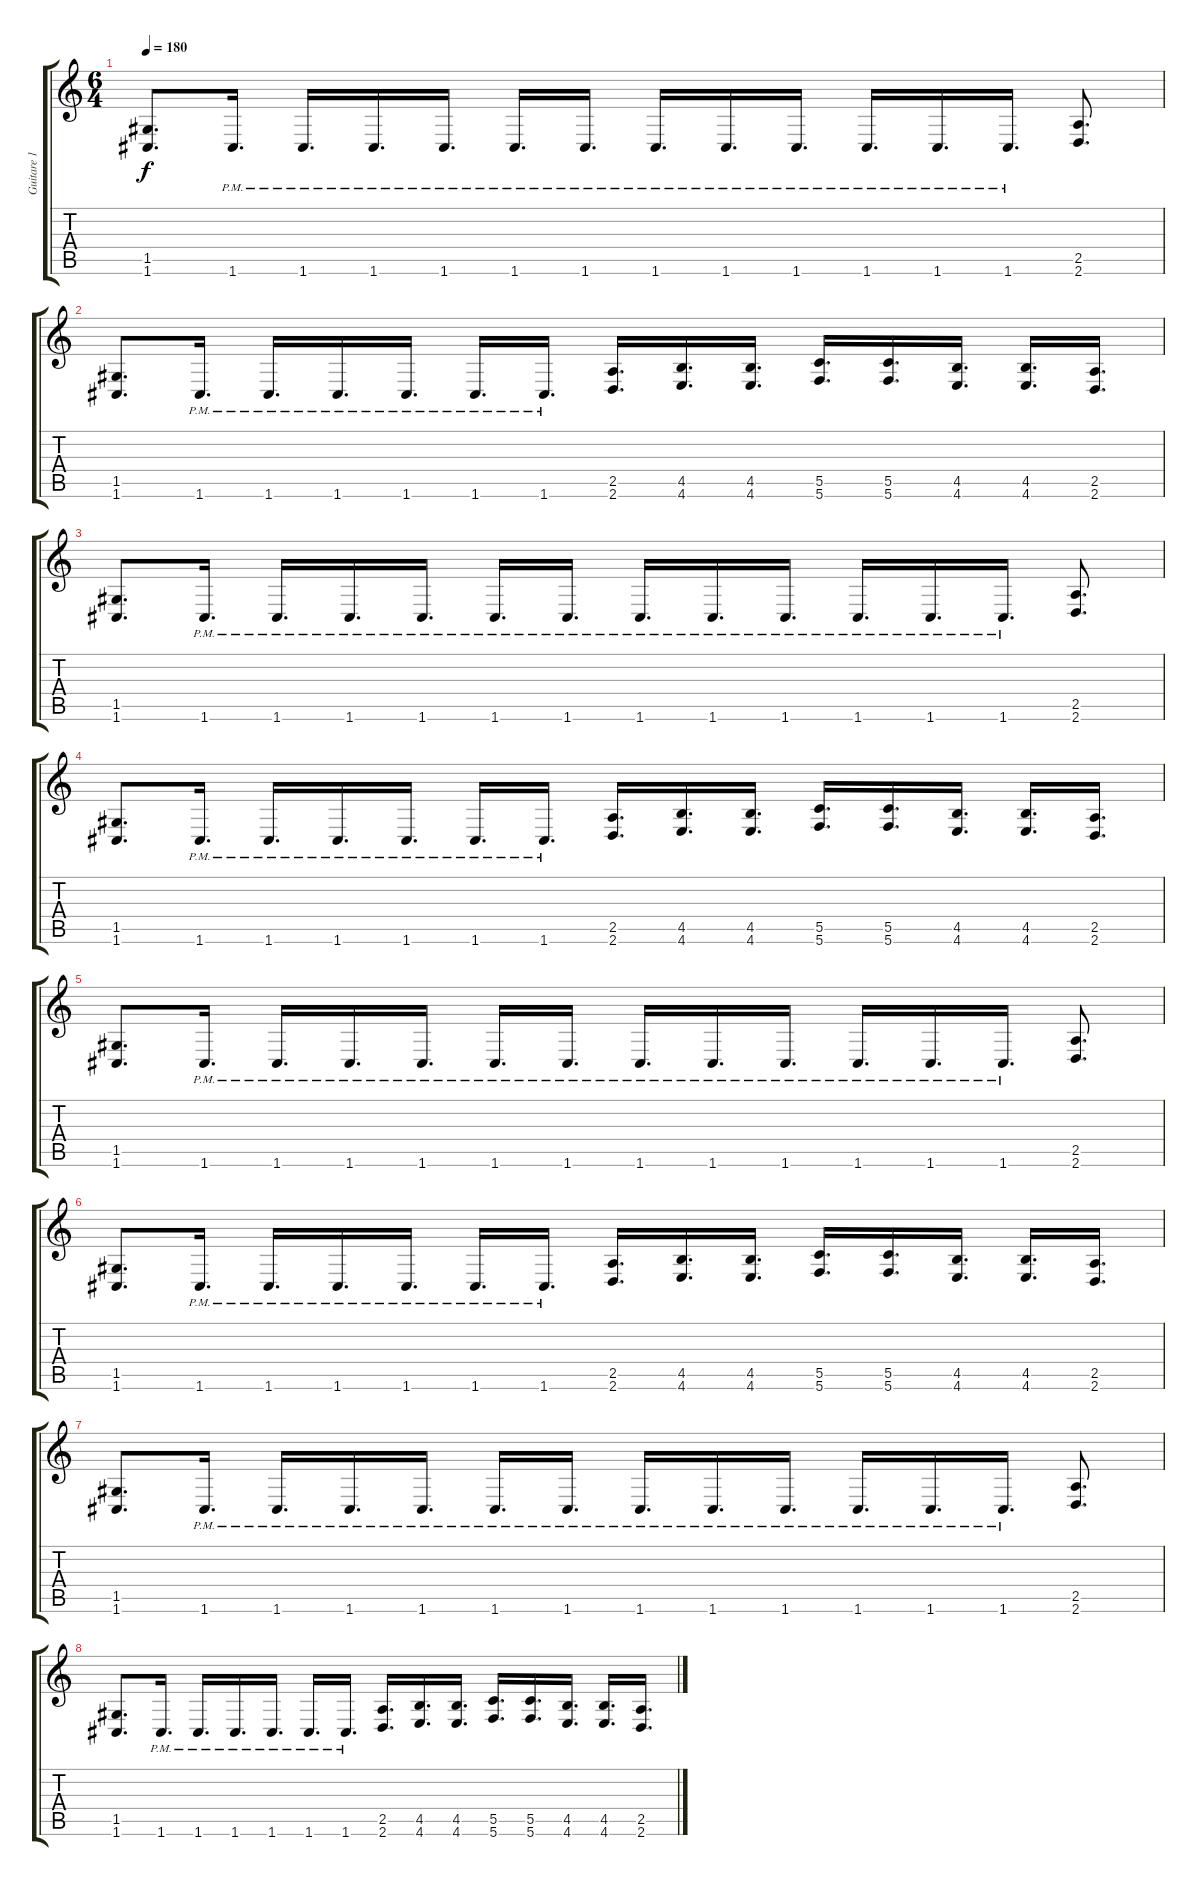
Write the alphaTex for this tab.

\track ("Guitare 1" "Guitare 1") {instrument distortionguitar}
\staff {score tabs}
\tuning (D4 A3 F3 C3 G2 C2) {hide}
\ts (6 4)
\tempo 180
\clef g2
\ks c
(1.5 1.6).8{d dy f} 1.6{pm}.16{d} 1.6{pm}.16{d} 1.6{pm}.16{d} 1.6{pm}.16{d} 1.6{pm}.16{d} 1.6{pm}.16{d} 1.6{pm}.16{d} 1.6{pm}.16{d} 1.6{pm}.16{d} 1.6{pm}.16{d} 1.6{pm}.16{d} 1.6{pm}.16{d} (2.5 2.6).8{d} |
(1.5 1.6).8{d} 1.6{pm}.16{d} 1.6{pm}.16{d} 1.6{pm}.16{d} 1.6{pm}.16{d} 1.6{pm}.16{d} 1.6{pm}.16{d} (2.5 2.6).16{d} (4.5 4.6).16{d} (4.5 4.6).16{d} (5.5 5.6).16{d} (5.5 5.6).16{d} (4.5 4.6).16{d} (4.5 4.6).16{d} (2.5 2.6).16{d} |
(1.5 1.6).8{d} 1.6{pm}.16{d} 1.6{pm}.16{d} 1.6{pm}.16{d} 1.6{pm}.16{d} 1.6{pm}.16{d} 1.6{pm}.16{d} 1.6{pm}.16{d} 1.6{pm}.16{d} 1.6{pm}.16{d} 1.6{pm}.16{d} 1.6{pm}.16{d} 1.6{pm}.16{d} (2.5 2.6).8{d} |
(1.5 1.6).8{d} 1.6{pm}.16{d} 1.6{pm}.16{d} 1.6{pm}.16{d} 1.6{pm}.16{d} 1.6{pm}.16{d} 1.6{pm}.16{d} (2.5 2.6).16{d} (4.5 4.6).16{d} (4.5 4.6).16{d} (5.5 5.6).16{d} (5.5 5.6).16{d} (4.5 4.6).16{d} (4.5 4.6).16{d} (2.5 2.6).16{d} |
(1.5 1.6).8{d} 1.6{pm}.16{d} 1.6{pm}.16{d} 1.6{pm}.16{d} 1.6{pm}.16{d} 1.6{pm}.16{d} 1.6{pm}.16{d} 1.6{pm}.16{d} 1.6{pm}.16{d} 1.6{pm}.16{d} 1.6{pm}.16{d} 1.6{pm}.16{d} 1.6{pm}.16{d} (2.5 2.6).8{d} |
(1.5 1.6).8{d} 1.6{pm}.16{d} 1.6{pm}.16{d} 1.6{pm}.16{d} 1.6{pm}.16{d} 1.6{pm}.16{d} 1.6{pm}.16{d} (2.5 2.6).16{d} (4.5 4.6).16{d} (4.5 4.6).16{d} (5.5 5.6).16{d} (5.5 5.6).16{d} (4.5 4.6).16{d} (4.5 4.6).16{d} (2.5 2.6).16{d} |
(1.5 1.6).8{d} 1.6{pm}.16{d} 1.6{pm}.16{d} 1.6{pm}.16{d} 1.6{pm}.16{d} 1.6{pm}.16{d} 1.6{pm}.16{d} 1.6{pm}.16{d} 1.6{pm}.16{d} 1.6{pm}.16{d} 1.6{pm}.16{d} 1.6{pm}.16{d} 1.6{pm}.16{d} (2.5 2.6).8{d} |
(1.5 1.6).8{d} 1.6{pm}.16{d} 1.6{pm}.16{d} 1.6{pm}.16{d} 1.6{pm}.16{d} 1.6{pm}.16{d} 1.6{pm}.16{d} (2.5 2.6).16{d} (4.5 4.6).16{d} (4.5 4.6).16{d} (5.5 5.6).16{d} (5.5 5.6).16{d} (4.5 4.6).16{d} (4.5 4.6).16{d} (2.5 2.6).16{d}
